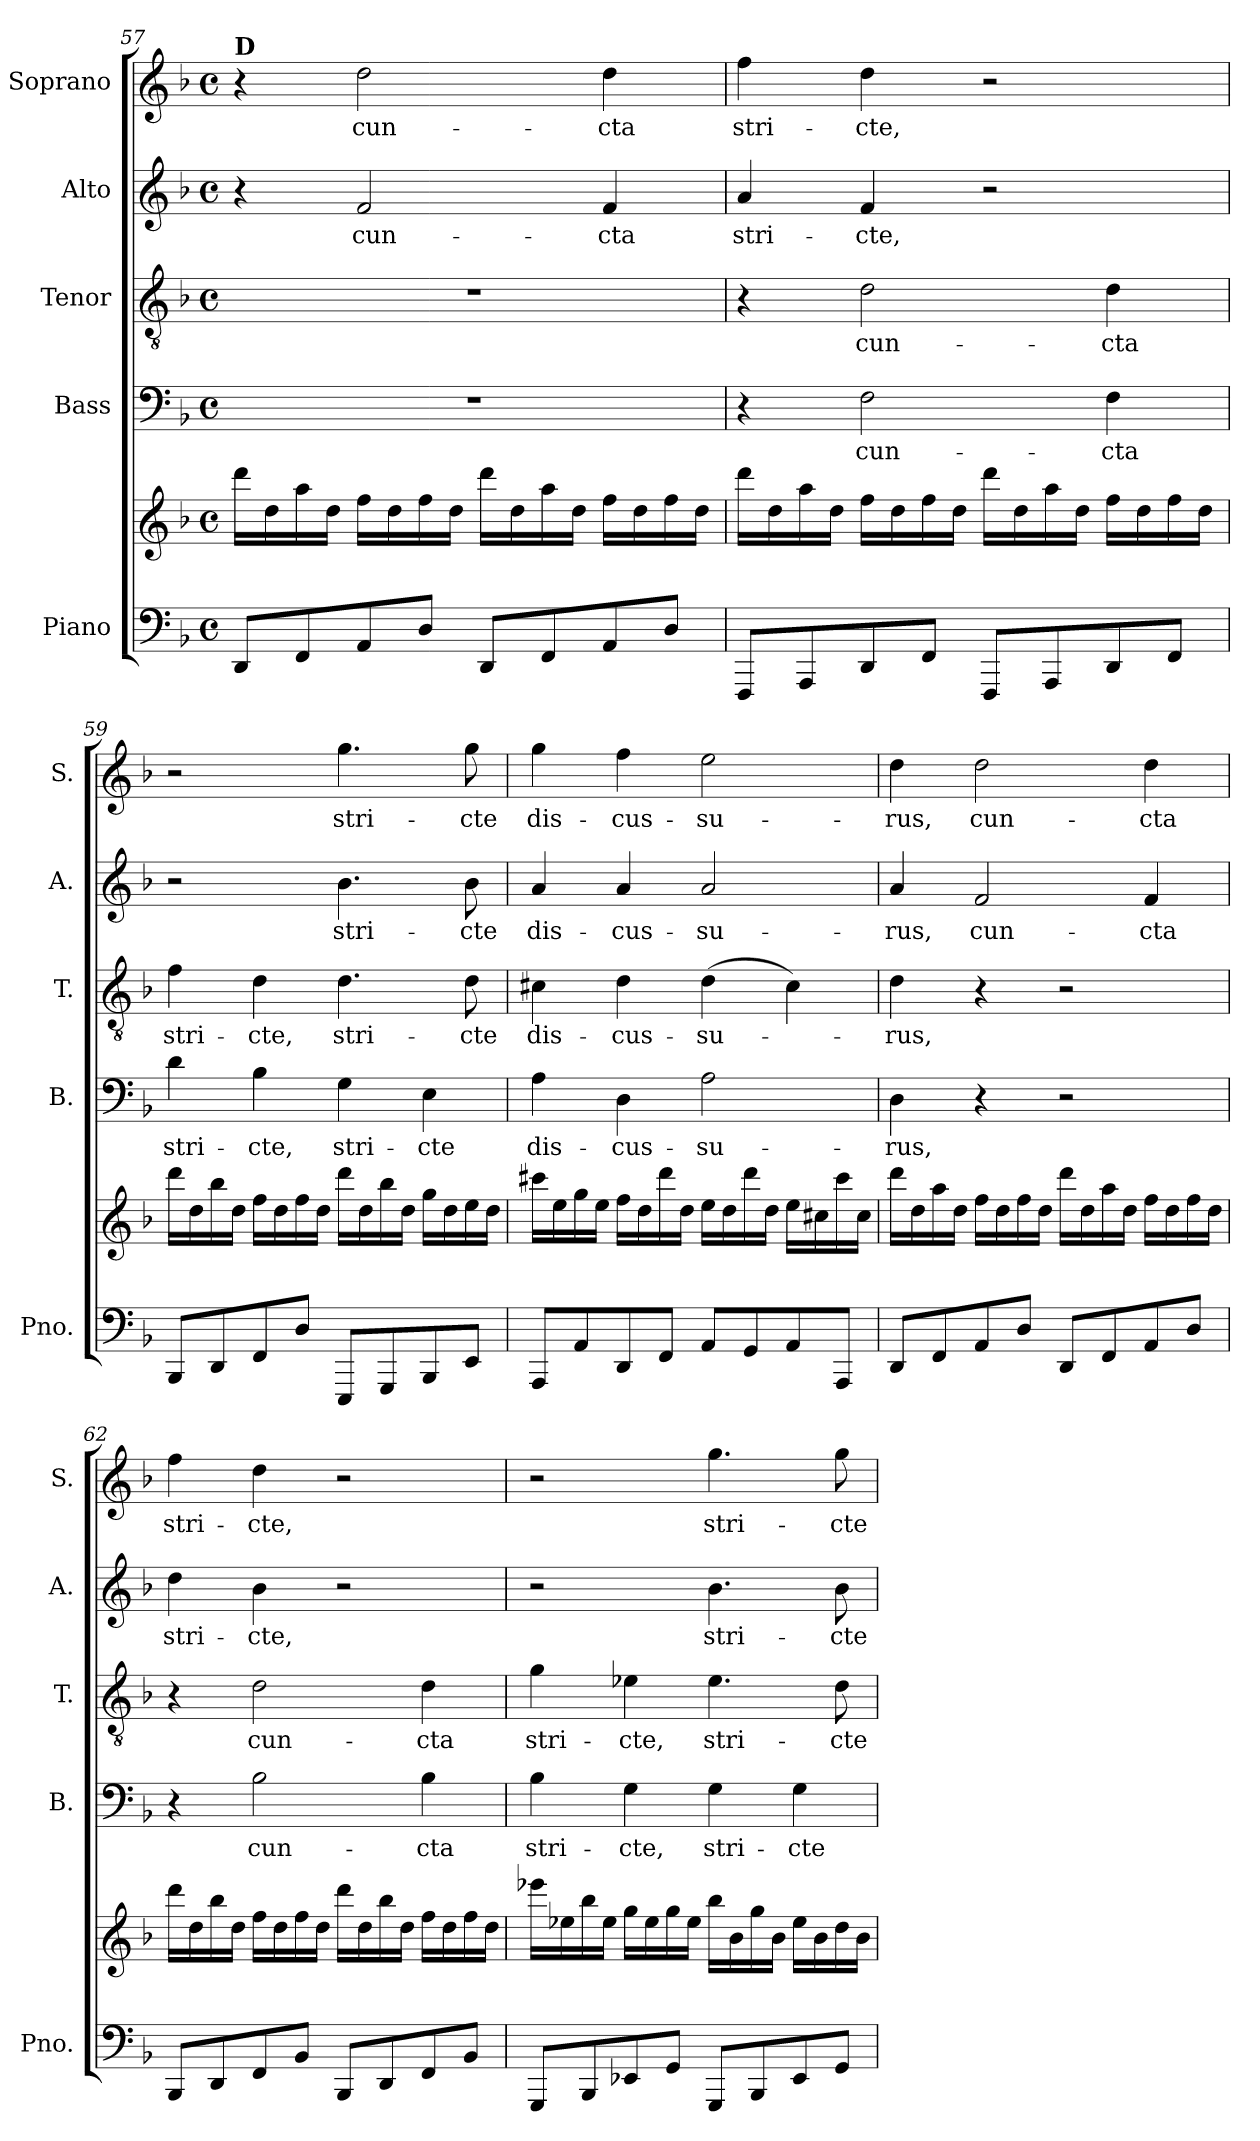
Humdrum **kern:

**kern	**kern	**kern	**text	**kern	**text	**kern	**text	**kern	**text
*part5	*part5	*part4	*part4	*part3	*part3	*part2	*part2	*part1	*part1
*staff6	*staff5	*staff4	*staff4	*staff3	*staff3	*staff2	*staff2	*staff1	*staff1
*I"Piano	*	*I"Bass	*	*I"Tenor	*	*I"Alto	*	*I"Soprano	*
*I'Pno.	*	*I'B.	*	*I'T.	*	*I'A.	*	*I'S.	*
*clefF4	*clefG2	*clefF4	*	*clefGv2	*	*clefG2	*	*clefG2	*
*k[b-]	*k[b-]	*k[b-]	*	*k[b-]	*	*k[b-]	*	*k[b-]	*
*M4/4	*M4/4	*M4/4	*	*M4/4	*	*M4/4	*	*M4/4	*
*met(c)	*met(c)	*met(c)	*	*met(c)	*	*met(c)	*	*met(c)	*
=57	=57	=57	=57	=57	=57	=57	=57	=57	=57
!	!	!	!	!	!	!	!	!LO:TX:a:B:t=D	!
8DD/L	16ddd\LL	1r	.	1r	.	4r	.	4r	.
.	16dd\	.	.	.	.	.	.	.	.
8FF/	16aa\	.	.	.	.	.	.	.	.
.	16dd\JJ	.	.	.	.	.	.	.	.
8AA/	16ff\LL	.	.	.	.	2f/	cun-	2dd\	cun-
.	16dd\	.	.	.	.	.	.	.	.
8D/J	16ff\	.	.	.	.	.	.	.	.
.	16dd\JJ	.	.	.	.	.	.	.	.
8DD/L	16ddd\LL	.	.	.	.	.	.	.	.
.	16dd\	.	.	.	.	.	.	.	.
8FF/	16aa\	.	.	.	.	.	.	.	.
.	16dd\JJ	.	.	.	.	.	.	.	.
8AA/	16ff\LL	.	.	.	.	4f/	-cta	4dd\	-cta
.	16dd\	.	.	.	.	.	.	.	.
8D/J	16ff\	.	.	.	.	.	.	.	.
.	16dd\JJ	.	.	.	.	.	.	.	.
=58	=58	=58	=58	=58	=58	=58	=58	=58	=58
8FFF/L	16ddd\LL	4r	.	4r	.	4a/	stri-	4ff\	stri-
.	16dd\	.	.	.	.	.	.	.	.
8AAA/	16aa\	.	.	.	.	.	.	.	.
.	16dd\JJ	.	.	.	.	.	.	.	.
8DD/	16ff\LL	2F\	cun-	2d\	cun-	4f/	-cte,	4dd\	-cte,
.	16dd\	.	.	.	.	.	.	.	.
8FF/J	16ff\	.	.	.	.	.	.	.	.
.	16dd\JJ	.	.	.	.	.	.	.	.
8FFF/L	16ddd\LL	.	.	.	.	2r	.	2r	.
.	16dd\	.	.	.	.	.	.	.	.
8AAA/	16aa\	.	.	.	.	.	.	.	.
.	16dd\JJ	.	.	.	.	.	.	.	.
8DD/	16ff\LL	4F\	-cta	4d\	-cta	.	.	.	.
.	16dd\	.	.	.	.	.	.	.	.
8FF/J	16ff\	.	.	.	.	.	.	.	.
.	16dd\JJ	.	.	.	.	.	.	.	.
=59	=59	=59	=59	=59	=59	=59	=59	=59	=59
8BBB-/L	16ddd\LL	4d\	stri-	4f\	stri-	2r	.	2r	.
.	16dd\	.	.	.	.	.	.	.	.
8DD/	16bb-\	.	.	.	.	.	.	.	.
.	16dd\JJ	.	.	.	.	.	.	.	.
8FF/	16ff\LL	4B-\	-cte,	4d\	-cte,	.	.	.	.
.	16dd\	.	.	.	.	.	.	.	.
8D/J	16ff\	.	.	.	.	.	.	.	.
.	16dd\JJ	.	.	.	.	.	.	.	.
8EEE/L	16ddd\LL	4G\	stri-	4.d\	stri-	4.b-\	stri-	4.gg\	stri-
.	16dd\	.	.	.	.	.	.	.	.
8GGG/	16bb-\	.	.	.	.	.	.	.	.
.	16dd\JJ	.	.	.	.	.	.	.	.
8BBB-/	16gg\LL	4E\	-cte	.	.	.	.	.	.
.	16dd\	.	.	.	.	.	.	.	.
8EE/J	16ee\	.	.	8d\	-cte	8b-\	-cte	8gg\	-cte
.	16dd\JJ	.	.	.	.	.	.	.	.
!!LO:LB:g=z
=60	=60	=60	=60	=60	=60	=60	=60	=60	=60
8AAA/L	16ccc#X\LL	4A\	-dis-	4c#X\	dis-	4a/	dis-	4gg\	dis-
.	16ee\	.	.	.	.	.	.	.	.
8AA/	16gg\	.	.	.	.	.	.	.	.
.	16ee\JJ	.	.	.	.	.	.	.	.
8DD/	16ff\LL	4D\	-cus-	4d\	-cus-	4a/	-cus-	4ff\	-cus-
.	16dd\	.	.	.	.	.	.	.	.
8FF/J	16ddd\	.	.	.	.	.	.	.	.
.	16dd\JJ	.	.	.	.	.	.	.	.
8AA/L	16ee\LL	2A\	-su-	(4d\	-su-	2a/	-su-	2ee\	-su-
.	16dd\	.	.	.	.	.	.	.	.
8GG/	16ddd\	.	.	.	.	.	.	.	.
.	16dd\JJ	.	.	.	.	.	.	.	.
8AA/	16ee\LL	.	.	4c#\)	.	.	.	.	.
.	16cc#X\	.	.	.	.	.	.	.	.
8AAA/J	16ccc#\	.	.	.	.	.	.	.	.
.	16cc#\JJ	.	.	.	.	.	.	.	.
=61	=61	=61	=61	=61	=61	=61	=61	=61	=61
8DD/L	16ddd\LL	4D\	-rus,	4d\	-rus,	4a/	-rus,	4dd\	-rus,
.	16dd\	.	.	.	.	.	.	.	.
8FF/	16aa\	.	.	.	.	.	.	.	.
.	16dd\JJ	.	.	.	.	.	.	.	.
8AA/	16ff\LL	4r	.	4r	.	2f/	cun-	2dd\	cun-
.	16dd\	.	.	.	.	.	.	.	.
8D/J	16ff\	.	.	.	.	.	.	.	.
.	16dd\JJ	.	.	.	.	.	.	.	.
8DD/L	16ddd\LL	2r	.	2r	.	.	.	.	.
.	16dd\	.	.	.	.	.	.	.	.
8FF/	16aa\	.	.	.	.	.	.	.	.
.	16dd\JJ	.	.	.	.	.	.	.	.
8AA/	16ff\LL	.	.	.	.	4f/	-cta	4dd\	-cta
.	16dd\	.	.	.	.	.	.	.	.
8D/J	16ff\	.	.	.	.	.	.	.	.
.	16dd\JJ	.	.	.	.	.	.	.	.
=62	=62	=62	=62	=62	=62	=62	=62	=62	=62
8BBB-/L	16ddd\LL	4r	.	4r	.	4dd\	stri-	4ff\	stri-
.	16dd\	.	.	.	.	.	.	.	.
8DD/	16bb-\	.	.	.	.	.	.	.	.
.	16dd\JJ	.	.	.	.	.	.	.	.
8FF/	16ff\LL	2B-\	cun-	2d\	cun-	4b-\	-cte,	4dd\	-cte,
.	16dd\	.	.	.	.	.	.	.	.
8BB-/J	16ff\	.	.	.	.	.	.	.	.
.	16dd\JJ	.	.	.	.	.	.	.	.
8BBB-/L	16ddd\LL	.	.	.	.	2r	.	2r	.
.	16dd\	.	.	.	.	.	.	.	.
8DD/	16bb-\	.	.	.	.	.	.	.	.
.	16dd\JJ	.	.	.	.	.	.	.	.
8FF/	16ff\LL	4B-\	-cta	4d\	-cta	.	.	.	.
.	16dd\	.	.	.	.	.	.	.	.
8BB-/J	16ff\	.	.	.	.	.	.	.	.
.	16dd\JJ	.	.	.	.	.	.	.	.
=63	=63	=63	=63	=63	=63	=63	=63	=63	=63
8GGG/L	16eee-X\LL	4B-\	stri-	4g\	stri-	2r	.	2r	.
.	16ee-X\	.	.	.	.	.	.	.	.
8BBB-/	16bb-\	.	.	.	.	.	.	.	.
.	16ee-\JJ	.	.	.	.	.	.	.	.
8EE-X/	16gg\LL	4G\	-cte,	4e-X\	-cte,	.	.	.	.
.	16ee-\	.	.	.	.	.	.	.	.
8GG/J	16gg\	.	.	.	.	.	.	.	.
.	16ee-\JJ	.	.	.	.	.	.	.	.
8GGG/L	16bb-\LL	4G\	stri-	4.e-\	stri-	4.b-\	stri-	4.gg\	stri-
.	16b-\	.	.	.	.	.	.	.	.
8BBB-/	16gg\	.	.	.	.	.	.	.	.
.	16b-\JJ	.	.	.	.	.	.	.	.
8EE-/	16ee-\LL	4G\	-cte	.	.	.	.	.	.
.	16b-\	.	.	.	.	.	.	.	.
8GG/J	16dd\	.	.	8d\	-cte	8b-\	-cte	8gg\	-cte
.	16b-\JJ	.	.	.	.	.	.	.	.
=	=	=	=	=	=	=	=	=	=
*-	*-	*-	*-	*-	*-	*-	*-	*-	*-
